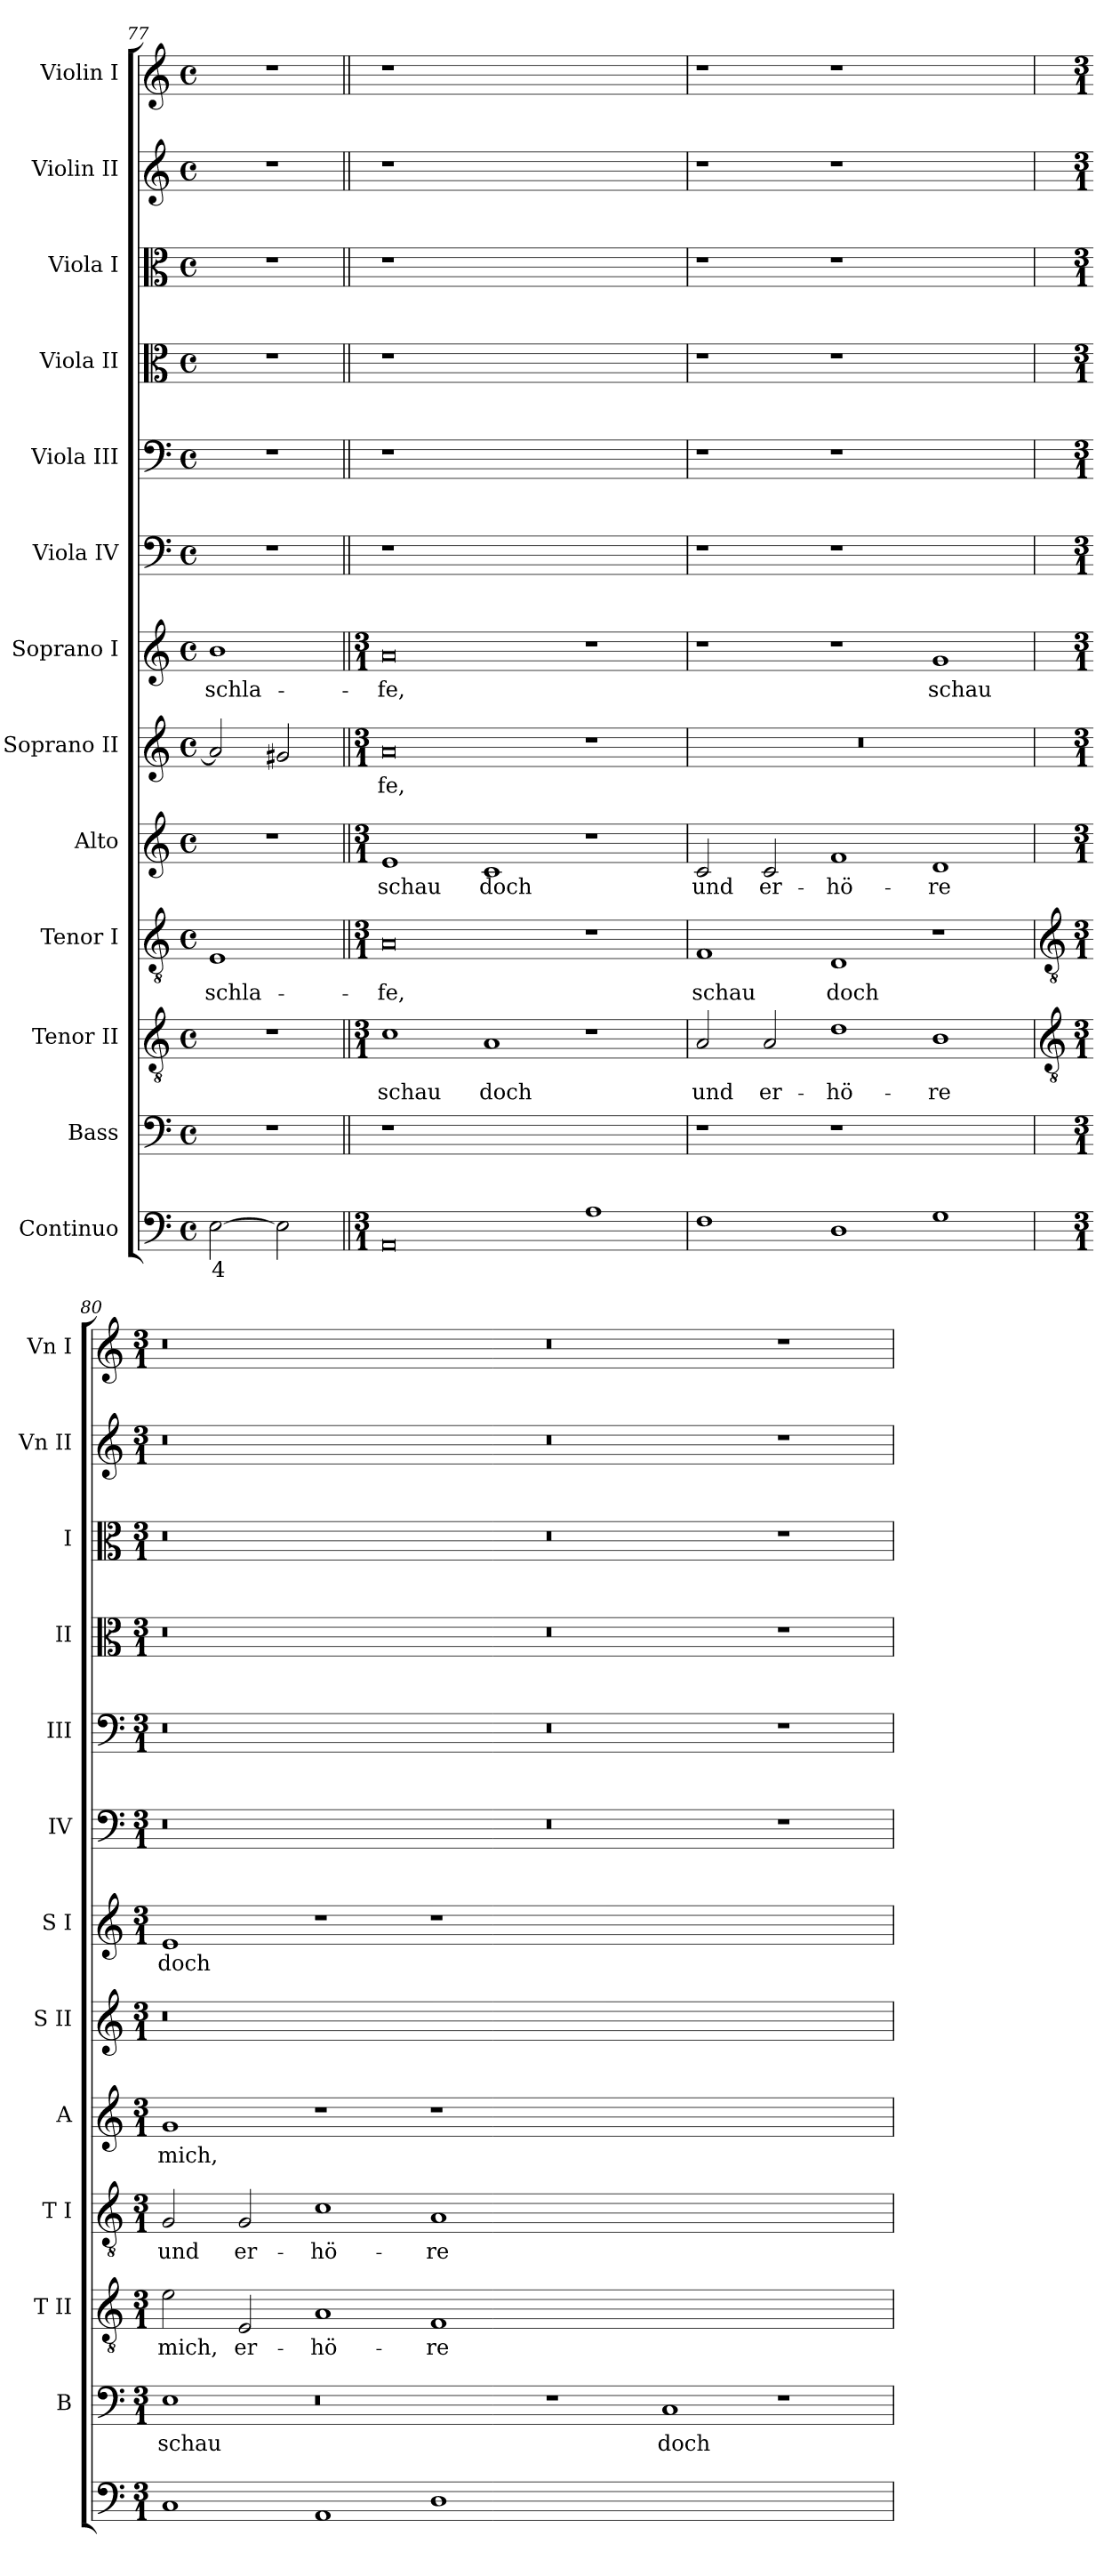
**kern	**text	**kern	**text	**kern	**text	**kern	**text	**kern	**text	**kern	**text	**kern	**text	**kern	**kern	**kern	**kern	**kern	**kern
*part13	*part13	*part12	*part12	*part11	*part11	*part10	*part10	*part9	*part9	*part8	*part8	*part7	*part7	*part6	*part5	*part4	*part3	*part2	*part1
*staff13	*staff13	*staff12	*staff12	*staff11	*staff11	*staff10	*staff10	*staff9	*staff9	*staff8	*staff8	*staff7	*staff7	*staff6	*staff5	*staff4	*staff3	*staff2	*staff1
*I"Continuo	*	*I"Bass	*	*I"Tenor II	*	*I"Tenor I	*	*I"Alto	*	*I"Soprano II	*	*I"Soprano I	*	*I"Viola IV	*I"Viola III	*I"Viola II	*I"Viola I	*I"Violin II	*I"Violin I
*	*	*I'B	*	*I'T II	*	*I'T I	*	*I'A	*	*I'S II	*	*I'S I	*	*I'IV	*I'III	*I'II	*I'I	*I'Vn II	*I'Vn I
*clefF4	*	*clefF4	*	*clefGv2	*	*clefGv2	*	*clefG2	*	*clefG2	*	*clefG2	*	*clefF4	*clefF4	*clefC3	*clefC3	*clefG2	*clefG2
*k[]	*	*k[]	*	*k[]	*	*k[]	*	*k[]	*	*k[]	*	*k[]	*	*k[]	*k[]	*k[]	*k[]	*k[]	*k[]
*C:	*	*C:	*	*C:	*	*C:	*	*C:	*	*C:	*	*C:	*	*C:	*C:	*C:	*C:	*C:	*C:
*M4/4	*	*M4/4	*	*M4/4	*	*M4/4	*	*M4/4	*	*M4/4	*	*M4/4	*	*M4/4	*M4/4	*M4/4	*M4/4	*M4/4	*M4/4
*met(c)	*	*met(c)	*	*met(c)	*	*met(c)	*	*met(c)	*	*met(c)	*	*met(c)	*	*met(c)	*met(c)	*met(c)	*met(c)	*met(c)	*met(c)
=77	=77	=77	=77	=77	=77	=77	=77	=77	=77	=77	=77	=77	=77	=77	=77	=77	=77	=77	=77
!	!LO:LY:b	!	!	!	!	!	!LO:LY:b	!	!	!	!	!	!LO:LY:b	!	!	!	!	!	!
[2E	4	1r	.	1r	.	1E	-schla-	1r	.	2a]	.	1b	-schla-	1r	1r	1r	1r	1r	1r
2E]	.	.	.	.	.	.	.	.	.	2g#X	.	.	.	.	.	.	.	.	.
=78||	=78||	=78||	=78||	=78||	=78||	=78||	=78||	=78||	=78||	=78||	=78||	=78||	=78||	=78||	=78||	=78||	=78||	=78||	=78||
*M3/1	*	*	*	*M3/1	*	*M3/1	*	*M3/1	*	*M3/1	*	*M3/1	*	*	*	*	*	*	*
!	!	!	!	!	!LO:LY:b	!	!LO:LY:b	!	!LO:LY:b	!	!LO:LY:b	!	!LO:LY:b	!	!	!	!	!	!
0AA	.	1r	.	1c	schau	0A	-fe,	1e	schau	0a	fe,	0a	-fe,	1r	1r	1r	1r	1r	1r
!	!	!	!	!	!LO:LY:b	!	!	!	!LO:LY:b	!	!	!	!	!	!	!	!	!	!
.	.	0ryy	.	1A	doch	.	.	1c	doch	.	.	.	.	0ryy	0ryy	0ryy	0ryy	0ryy	0ryy
1A	.	.	.	1r	.	1r	.	1r	.	1r	.	1r	.	.	.	.	.	.	.
=79	=79	=79	=79	=79	=79	=79	=79	=79	=79	=79	=79	=79	=79	=79	=79	=79	=79	=79	=79
!	!	!	!	!	!LO:LY:b	!	!LO:LY:b	!	!LO:LY:b	!LO:N:vis=0	!	!	!	!	!	!	!	!	!
1F	.	1r	.	2A	und	1F	schau	2c	und	0.r	.	1r	.	1r	1r	1r	1r	1r	1r
!	!	!	!	!	!LO:LY:b	!	!	!	!LO:LY:b	!	!	!	!	!	!	!	!	!	!
.	.	.	.	2A	er-	.	.	2c	er-	.	.	.	.	.	.	.	.	.	.
!	!	!	!	!	!LO:LY:b	!	!LO:LY:b	!	!LO:LY:b	!	!	!	!	!	!	!	!	!	!
1D	.	1r	.	1d	-hö-	1D	doch	1f	-hö-	.	.	1r	.	1r	1r	1r	1r	1r	1r
!	!	!	!	!	!LO:LY:b	!	!	!	!LO:LY:b	!	!	!	!LO:LY:b	!	!	!	!	!	!
1G	.	1ryy	.	1B	-re	1r	.	1d	-re	.	.	1g	schau	1ryy	1ryy	1ryy	1ryy	1ryy	1ryy
!!LO:LB:g=z
=80	=80	=80	=80	=80	=80	=80	=80	=80	=80	=80	=80	=80	=80	=80	=80	=80	=80	=80	=80
*	*	*	*	*clefGv2	*	*clefGv2	*	*	*	*	*	*	*	*	*	*	*	*	*
*	*	*k[]	*	*	*	*	*	*	*	*	*	*	*	*	*	*	*	*	*
*	*	*C:	*	*	*	*	*	*	*	*	*	*	*	*	*	*	*	*	*
*M3/1	*	*M3/1	*	*M3/1	*	*M3/1	*	*M3/1	*	*M3/1	*	*M3/1	*	*M3/1	*M3/1	*M3/1	*M3/1	*M3/1	*M3/1
!	!	!	!LO:LY:b	!	!LO:LY:b	!	!LO:LY:b	!	!LO:LY:b	!LO:N:vis=0	!	!	!LO:LY:b	!	!	!	!	!	!
1C	.	1E	schau	2e	mich,	2G	und	1g	mich,	0.r	.	1e	doch	0.r	0.r	0.r	0.r	0.r	0.r
!	!	!	!	!	!LO:LY:b	!	!LO:LY:b	!	!	!	!	!	!	!	!	!	!	!	!
.	.	.	.	2E	er-	2G	er-	.	.	.	.	.	.	.	.	.	.	.	.
!	!	!	!	!	!LO:LY:b	!	!LO:LY:b	!	!	!	!	!	!	!	!	!	!	!	!
1AA	.	0r	.	1A	-hö-	1c	-hö-	1r	.	.	.	1r	.	.	.	.	.	.	.
!	!	!	!	!	!LO:LY:b	!	!LO:LY:b	!	!	!	!	!	!	!	!	!	!	!	!
1D	.	.	.	1F	-re	1A	-re	1r	.	.	.	1r	.	.	.	.	.	.	.
0.ryy	.	1r	.	0.ryy	.	0.ryy	.	0.ryy	.	0.ryy	.	0.ryy	.	0r	0r	0r	0r	0r	0r
!	!	!	!LO:LY:b	!	!	!	!	!	!	!	!	!	!	!	!	!	!	!	!
.	.	1C	doch	.	.	.	.	.	.	.	.	.	.	.	.	.	.	.	.
.	.	1r	.	.	.	.	.	.	.	.	.	.	.	1r	1r	1r	1r	1r	1r
=	=	=	=	=	=	=	=	=	=	=	=	=	=	=	=	=	=	=	=
*-	*-	*-	*-	*-	*-	*-	*-	*-	*-	*-	*-	*-	*-	*-	*-	*-	*-	*-	*-
